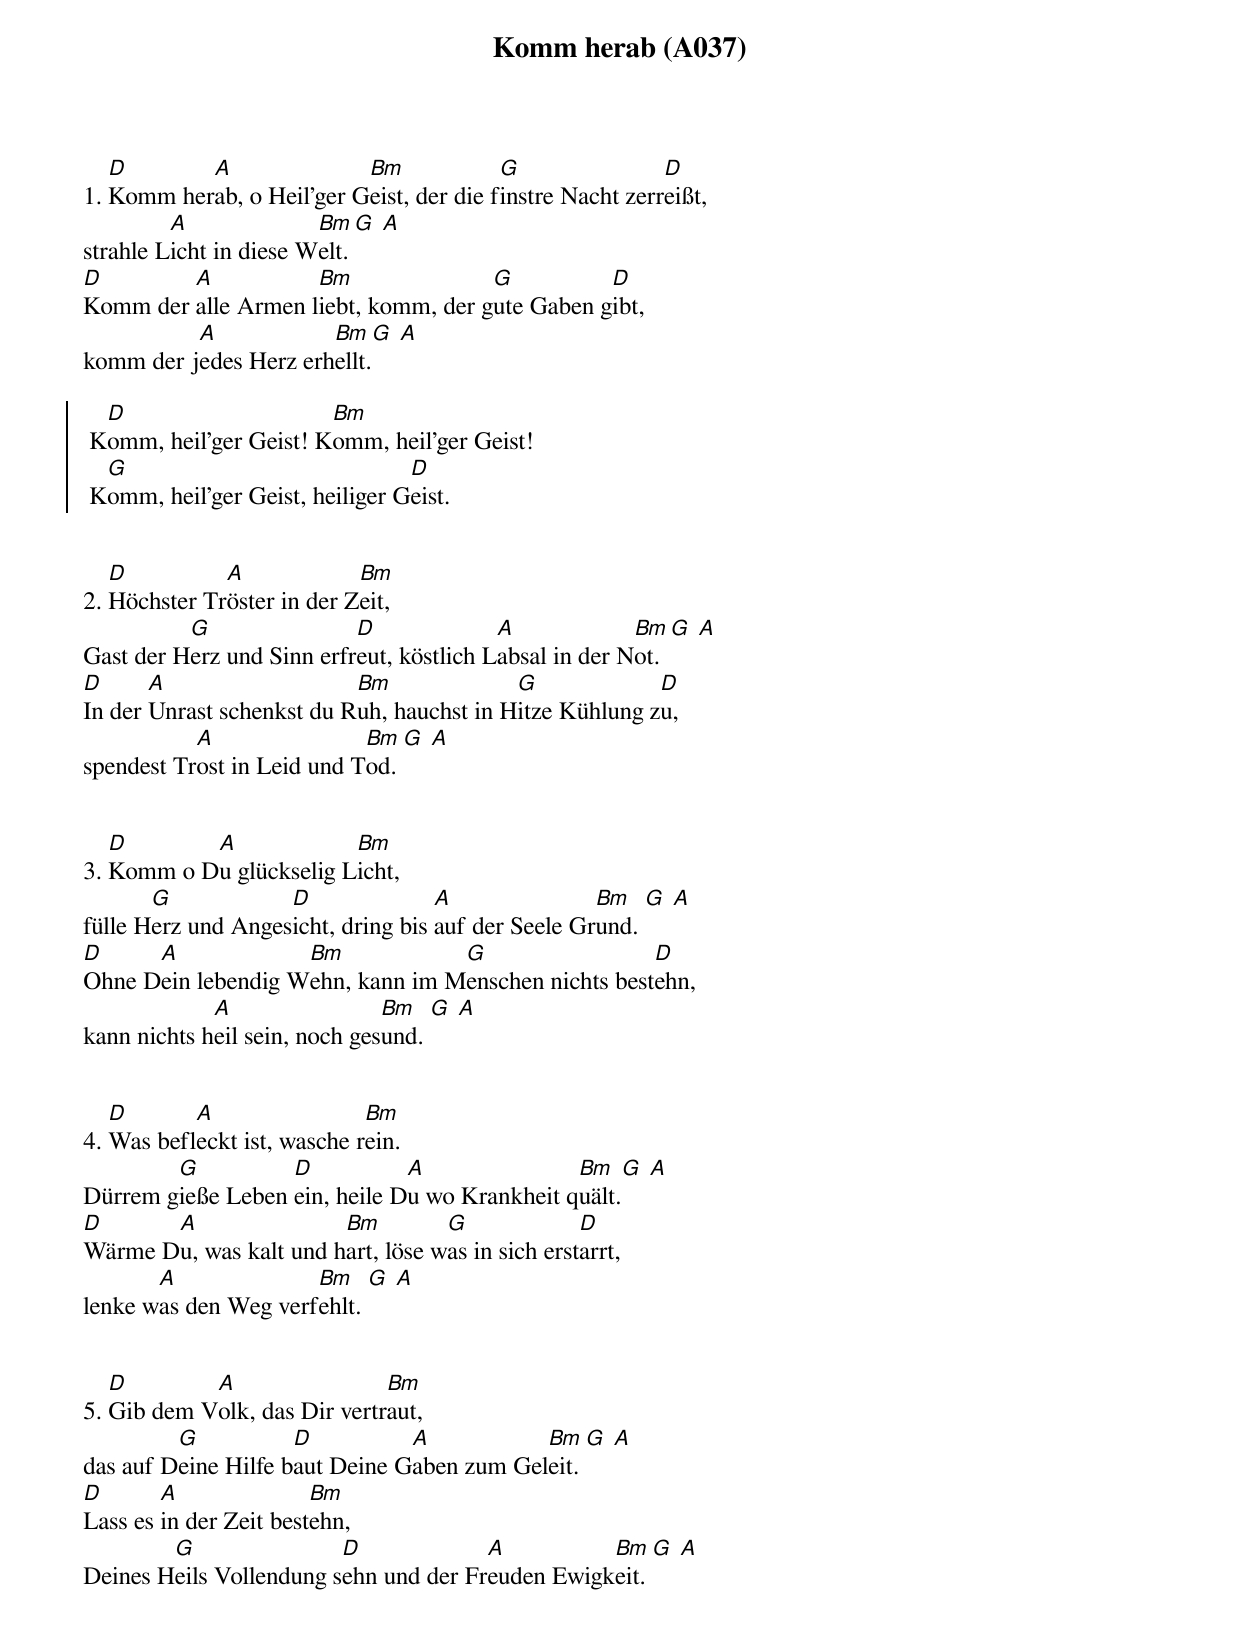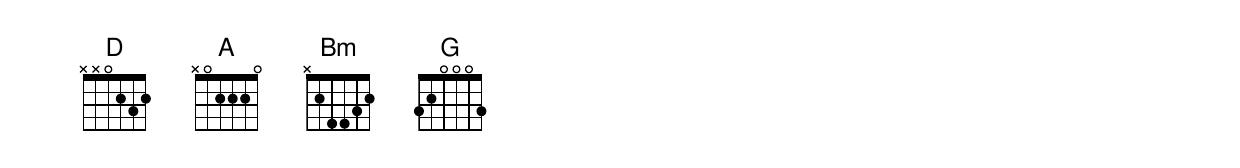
{title: Komm herab (A037)}
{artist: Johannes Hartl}

1. [D]Komm her[A]ab, o Heil'ger G[Bm]eist, der die f[G]instre Nacht zerr[D]eißt,
strahle L[A]icht in diese W[Bm]elt.[G] [A]
[D]Komm der [A]alle Armen l[Bm]iebt, komm, der g[G]ute Gaben g[D]ibt,
komm der j[A]edes Herz erh[Bm]ellt.[G] [A]

{soc}
 K[D]omm, heil'ger Geist! K[Bm]omm, heil'ger Geist!
 K[G]omm, heil'ger Geist, heiliger G[D]eist.
 {eoc}


2. [D]Höchster Tr[A]öster in der Z[Bm]eit,
Gast der H[G]erz und Sinn erfr[D]eut, köstlich L[A]absal in der N[Bm]ot. [G] [A]
[D]In der [A]Unrast schenkst du R[Bm]uh, hauchst in H[G]itze Kühlung z[D]u,
spendest Tr[A]ost in Leid und T[Bm]od. [G] [A]


3. [D]Komm o D[A]u glückselig L[Bm]icht,
fülle H[G]erz und Anges[D]icht, dring bis [A]auf der Seele Gr[Bm]und. [G] [A]
[D]Ohne D[A]ein lebendig W[Bm]ehn, kann im M[G]enschen nichts best[D]ehn,
kann nichts h[A]eil sein, noch ges[Bm]und. [G] [A]


4. [D]Was befl[A]eckt ist, wasche r[Bm]ein.
Dürrem g[G]ieße Leben [D]ein, heile D[A]u wo Krankheit q[Bm]uält.[G] [A]
[D]Wärme D[A]u, was kalt und h[Bm]art, löse w[G]as in sich erst[D]arrt,
lenke w[A]as den Weg verf[Bm]ehlt. [G] [A]


5. [D]Gib dem V[A]olk, das Dir vertr[Bm]aut,
das auf D[G]eine Hilfe b[D]aut Deine G[A]aben zum Gel[Bm]eit. [G] [A]
[D]Lass es [A]in der Zeit best[Bm]ehn,
Deines H[G]eils Vollendung s[D]ehn und der Fr[A]euden Ewigk[Bm]eit. [G] [A]

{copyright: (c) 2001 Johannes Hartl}
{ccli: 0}
